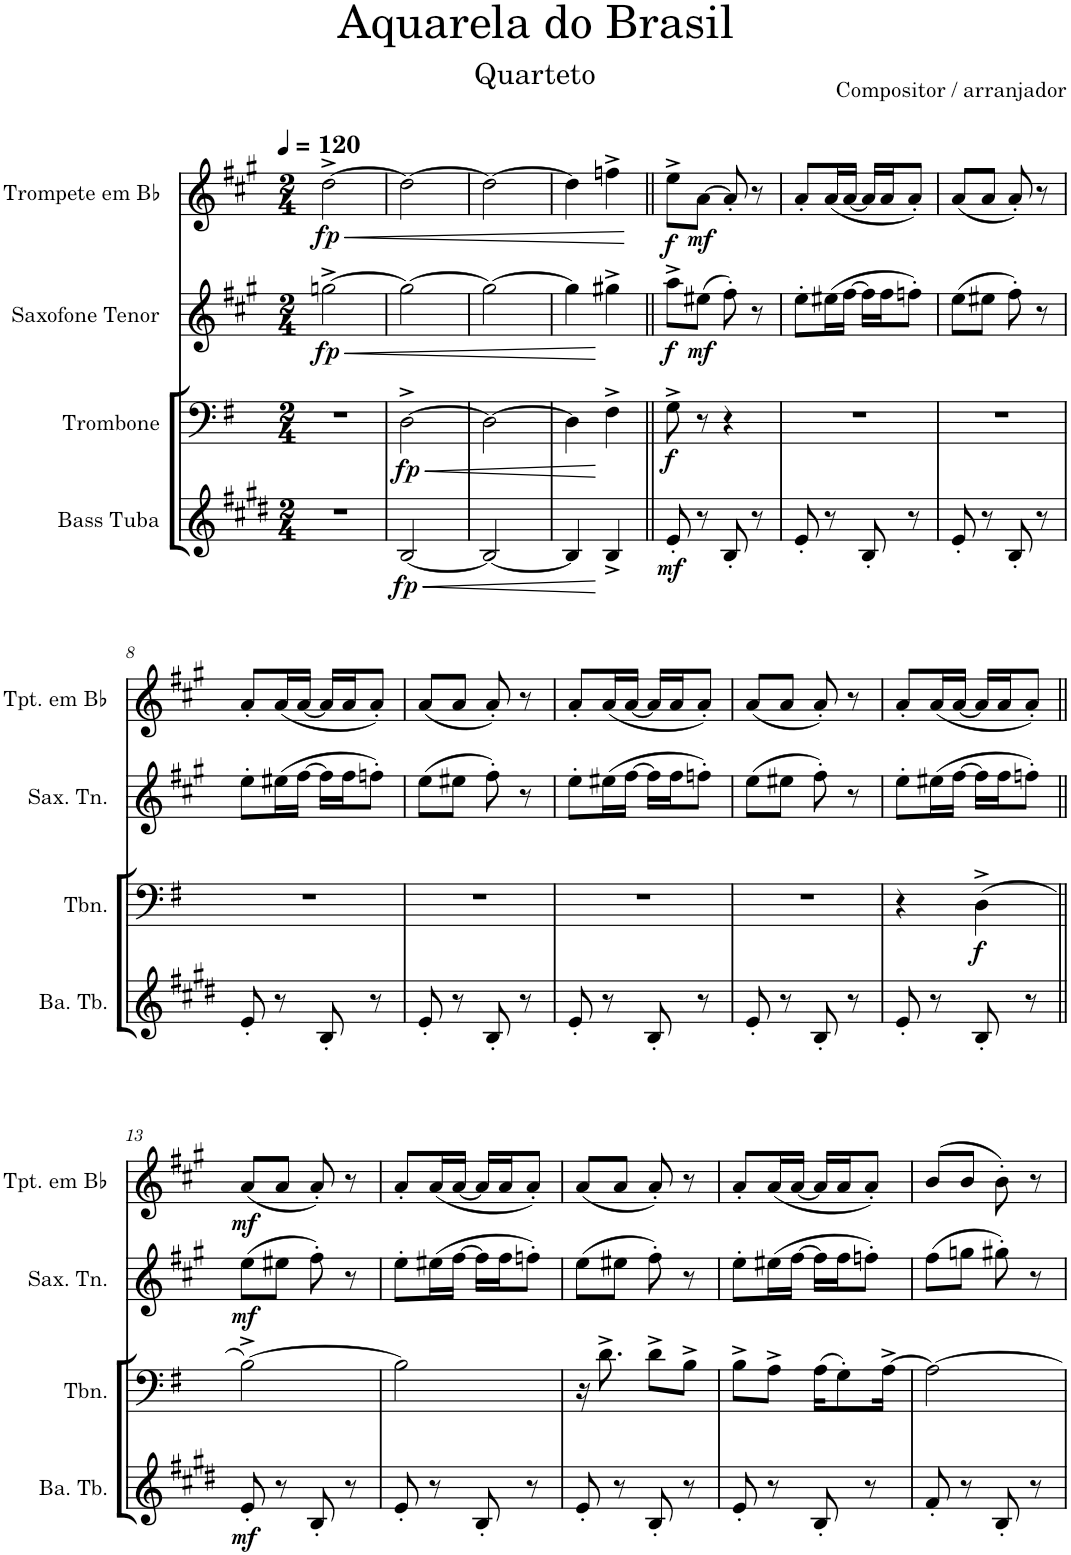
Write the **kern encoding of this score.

**kern	**dynam	**kern	**dynam	**kern	**dynam	**kern	**dynam
*part4	*part4	*part3	*part3	*part2	*part2	*part1	*part1
*staff4	*staff4	*staff3	*staff3	*staff2	*staff2	*staff1	*staff1
*I"Bass Tuba	*	*I"Trombone	*	*I"Saxofone Tenor	*	*I"Trompete em Bb	*
*I'Ba. Tb.	*	*I'Tbn.	*	*I'Sax. Tn.	*	*I'Tpt. em Bb	*
*clefG2	*	*clefF4	*	*clefG2	*	*clefG2	*
*Trd12c21	*	*	*	*Trd8c14	*	*Trd1c2	*
*k[f#c#g#d#]	*	*k[f#]	*	*k[f#c#g#]	*	*k[f#c#g#]	*
*M2/4	*	*M2/4	*	*M2/4	*	*M2/4	*
*MM120	*	*MM120	*	*MM120	*	*MM120	*
=1	=1	=1	=1	=1	=1	=1	=1
!	!	!	!	!	!LO:DY:b	!	!LO:HP:b
!	!	!	!	!	!	!	!LO:DY:n=1:b
2r	.	2r	.	[>2ggn^\	fp	[2dd^\	< fp
=2	=2	=2	=2	=2	=2	=2	=2
!	!LO:DY:b	!	!LO:DY:b	!	!	!	!
[<2B/	fp	[>2D^\	fp	2gg\_	.	2dd\_	.
=3	=3	=3	=3	=3	=3	=3	=3
2B/_	.	2D\_	.	2gg\_	.	2dd\_	.
=4	=4	=4	=4	=4	=4	=4	=4
4B/]	.	4D\]	.	4gg\]	.	4dd\]	.
4B^/	.	4F#^\	.	4gg#X^\	.	4ffn^\	.
.	.	.	.	.	.	.	[
=5||	=5||	=5||	=5||	=5||	=5||	=5||	=5||
!	!LO:DY:b	!	!LO:DY:b	!	!LO:DY:b	!	!LO:DY:b
8e'/	mf	8G^\	f	8aa^\L	f	8ee^\L	f
!	!	!	!	!	!LO:DY:b	!	!LO:DY:b
8r	.	8r	.	(>8ee#X\J	mf	[>8a\J	mf
8B'/	.	4r	.	8ff#'\)	.	8a'/]	.
8r	.	.	.	8r	.	8r	.
=6	=6	=6	=6	=6	=6	=6	=6
8e'/	.	2r	.	8ee'\L	.	8a'/L	.
8r	.	.	.	(>16ee#X\L	.	(<16a/L	.
.	.	.	.	[>16ff#\JJ	.	[<16a/JJ	.
8B'/	.	.	.	16ff#\LL]	.	16a/LL]	.
.	.	.	.	16ff#\J	.	16a/J	.
8r	.	.	.	8ffn'\J)	.	8a'/J)	.
=7	=7	=7	=7	=7	=7	=7	=7
8e'/	.	2r	.	(>8ee\L	.	(<8a/L	.
8r	.	.	.	8ee#X\J	.	8a/J	.
8B'/	.	.	.	8ff#'\)	.	8a'/)	.
8r	.	.	.	8r	.	8r	.
!!LO:LB:g=z
=8	=8	=8	=8	=8	=8	=8	=8
8e'/	.	2r	.	8ee'\L	.	8a'/L	.
8r	.	.	.	(>16ee#X\L	.	(<16a/L	.
.	.	.	.	[>16ff#\JJ	.	[<16a/JJ	.
8B'/	.	.	.	16ff#\LL]	.	16a/LL]	.
.	.	.	.	16ff#\J	.	16a/J	.
8r	.	.	.	8ffn'\J)	.	8a'/J)	.
=9	=9	=9	=9	=9	=9	=9	=9
8e'/	.	2r	.	(>8ee\L	.	(<8a/L	.
8r	.	.	.	8ee#X\J	.	8a/J	.
8B'/	.	.	.	8ff#'\)	.	8a'/)	.
8r	.	.	.	8r	.	8r	.
=10	=10	=10	=10	=10	=10	=10	=10
8e'/	.	2r	.	8ee'\L	.	8a'/L	.
8r	.	.	.	(>16ee#X\L	.	(<16a/L	.
.	.	.	.	[>16ff#\JJ	.	[<16a/JJ	.
8B'/	.	.	.	16ff#\LL]	.	16a/LL]	.
.	.	.	.	16ff#\J	.	16a/J	.
8r	.	.	.	8ffn'\J)	.	8a'/J)	.
=11	=11	=11	=11	=11	=11	=11	=11
8e'/	.	2r	.	(>8ee\L	.	(<8a/L	.
8r	.	.	.	8ee#X\J	.	8a/J	.
8B'/	.	.	.	8ff#'\)	.	8a'/)	.
8r	.	.	.	8r	.	8r	.
=12	=12	=12	=12	=12	=12	=12	=12
8e'/	.	4r	.	8ee'\L	.	8a'/L	.
8r	.	.	.	(>16ee#X\L	.	(<16a/L	.
.	.	.	.	[>16ff#\JJ	.	[<16a/JJ	.
!	!	!	!LO:DY:b	!	!	!	!
8B'/	.	(4D^\	f	16ff#\LL]	.	16a/LL]	.
.	.	.	.	16ff#\J	.	16a/J	.
8r	.	.	.	8ffn'\J)	.	8a'/J)	.
!!LO:LB:g=z
=13||	=13||	=13||	=13||	=13||	=13||	=13||	=13||
!	!LO:DY:b	!	!	!	!LO:DY:b	!	!LO:DY:b
8e'/	mf	[2B^\)	.	(>8ee\L	mf	(<8a/L	mf
8r	.	.	.	8ee#X\J	.	8a/J	.
8B'/	.	.	.	8ff#'\)	.	8a'/)	.
8r	.	.	.	8r	.	8r	.
=14	=14	=14	=14	=14	=14	=14	=14
8e'/	.	2B\]	.	8ee'\L	.	8a'/L	.
8r	.	.	.	(>16ee#X\L	.	(<16a/L	.
.	.	.	.	[>16ff#\JJ	.	[<16a/JJ	.
8B'/	.	.	.	16ff#\LL]	.	16a/LL]	.
.	.	.	.	16ff#\J	.	16a/J	.
8r	.	.	.	8ffn'\J)	.	8a'/J)	.
=15	=15	=15	=15	=15	=15	=15	=15
8e'/	.	16r	.	(>8ee\L	.	(<8a/L	.
.	.	8.d^\	.	.	.	.	.
8r	.	.	.	8ee#X\J	.	8a/J	.
8B'/	.	8d^\L	.	8ff#'\)	.	8a'/)	.
8r	.	8B^\J	.	8r	.	8r	.
=16	=16	=16	=16	=16	=16	=16	=16
8e'/	.	8B^\L	.	8ee'\L	.	8a'/L	.
8r	.	8A^\J	.	(>16ee#X\L	.	(<16a/L	.
.	.	.	.	[>16ff#\JJ	.	[<16a/JJ	.
8B'/	.	(>16A\KL	.	16ff#\LL]	.	16a/LL]	.
.	.	8G'\)	.	16ff#\J	.	16a/J	.
8r	.	.	.	8ffn'\J)	.	8a'/J)	.
.	.	[16A^\Jk	.	.	.	.	.
=17	=17	=17	=17	=17	=17	=17	=17
8f#'/	.	2A\_	.	(>8ff#\L	.	(>8b/L	.
8r	.	.	.	8ggn\J	.	8b/J	.
8B'/	.	.	.	8gg#X'\)	.	8b'\)	.
8r	.	.	.	8r	.	8r	.
=	=	=	=	=	=	=	=
*-	*-	*-	*-	*-	*-	*-	*-
